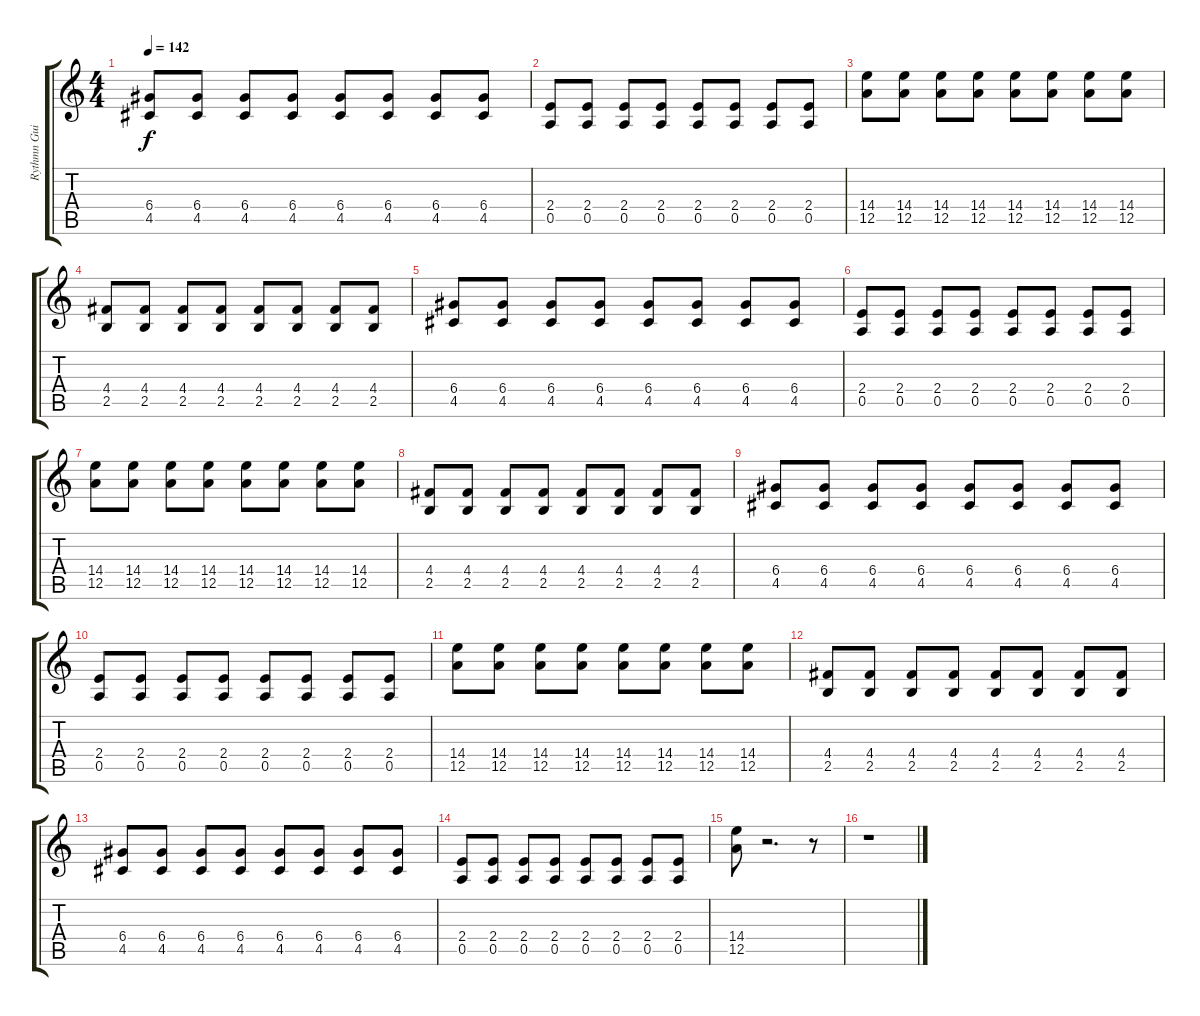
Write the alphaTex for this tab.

\track ("Rythmn Guitar" "Rythmn Gui") {instrument overdrivenguitar}
\staff {score tabs}
\tuning (E4 B3 G3 D3 A2 D2) {hide}
\ts (4 4)
\tempo 142
\clef g2
\ks c
(6.4 4.5).8{dy f} (6.4 4.5).8 (6.4 4.5).8 (6.4 4.5).8 (6.4 4.5).8 (6.4 4.5).8 (6.4 4.5).8 (6.4 4.5).8 |
(2.4 0.5).8 (2.4 0.5).8 (2.4 0.5).8 (2.4 0.5).8 (2.4 0.5).8 (2.4 0.5).8 (2.4 0.5).8 (2.4 0.5).8 |
(14.4 12.5).8 (14.4 12.5).8 (14.4 12.5).8 (14.4 12.5).8 (14.4 12.5).8 (14.4 12.5).8 (14.4 12.5).8 (14.4 12.5).8 |
(4.4 2.5).8 (4.4 2.5).8 (4.4 2.5).8 (4.4 2.5).8 (4.4 2.5).8 (4.4 2.5).8 (4.4 2.5).8 (4.4 2.5).8 |
(6.4 4.5).8 (6.4 4.5).8 (6.4 4.5).8 (6.4 4.5).8 (6.4 4.5).8 (6.4 4.5).8 (6.4 4.5).8 (6.4 4.5).8 |
(2.4 0.5).8 (2.4 0.5).8 (2.4 0.5).8 (2.4 0.5).8 (2.4 0.5).8 (2.4 0.5).8 (2.4 0.5).8 (2.4 0.5).8 |
(14.4 12.5).8 (14.4 12.5).8 (14.4 12.5).8 (14.4 12.5).8 (14.4 12.5).8 (14.4 12.5).8 (14.4 12.5).8 (14.4 12.5).8 |
(4.4 2.5).8 (4.4 2.5).8 (4.4 2.5).8 (4.4 2.5).8 (4.4 2.5).8 (4.4 2.5).8 (4.4 2.5).8 (4.4 2.5).8 |
(6.4 4.5).8 (6.4 4.5).8 (6.4 4.5).8 (6.4 4.5).8 (6.4 4.5).8 (6.4 4.5).8 (6.4 4.5).8 (6.4 4.5).8 |
(2.4 0.5).8 (2.4 0.5).8 (2.4 0.5).8 (2.4 0.5).8 (2.4 0.5).8 (2.4 0.5).8 (2.4 0.5).8 (2.4 0.5).8 |
(14.4 12.5).8 (14.4 12.5).8 (14.4 12.5).8 (14.4 12.5).8 (14.4 12.5).8 (14.4 12.5).8 (14.4 12.5).8 (14.4 12.5).8 |
(4.4 2.5).8 (4.4 2.5).8 (4.4 2.5).8 (4.4 2.5).8 (4.4 2.5).8 (4.4 2.5).8 (4.4 2.5).8 (4.4 2.5).8 |
(6.4 4.5).8 (6.4 4.5).8 (6.4 4.5).8 (6.4 4.5).8 (6.4 4.5).8 (6.4 4.5).8 (6.4 4.5).8 (6.4 4.5).8 |
(2.4 0.5).8 (2.4 0.5).8 (2.4 0.5).8 (2.4 0.5).8 (2.4 0.5).8 (2.4 0.5).8 (2.4 0.5).8 (2.4 0.5).8 |
(14.4 12.5).8 r.2{d} r.8 |
r.1
